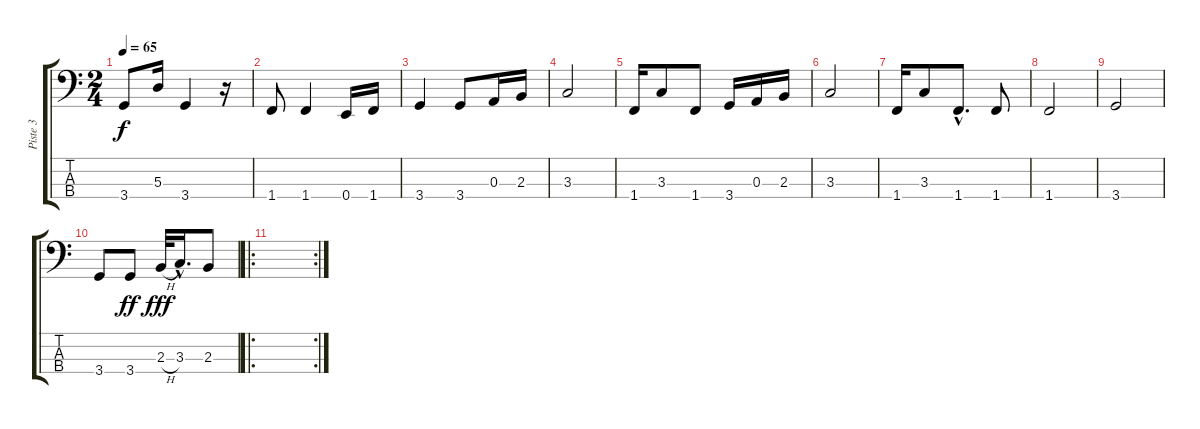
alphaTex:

\track ("Piste 3" "Piste 3") {instrument electricbassfinger}
\staff {score tabs}
\tuning (G2 D2 A1 E1) {hide}
\ts (2 4)
\tempo 65
\clef f4
\ks c
3.4.8{dy f} 5.3.16 3.4.4 r.16 |
1.4.8 1.4.4 0.4.16 1.4.16 |
3.4.4 3.4.8 0.3.16 2.3.16 |
3.3.2 |
1.4.16 3.3.8 1.4.8 3.4.16 0.3.16 2.3.16 |
3.3.2 |
1.4.16 3.3.8 1.4{hac}.8{d} 1.4.8 |
1.4.2 |
3.4.2 |
3.4.8 3.4.8{dy ff} 2.3{h}.32{dy fff} 3.3{hac}.16{d} 2.3.8 |
\ro
\rc 2
